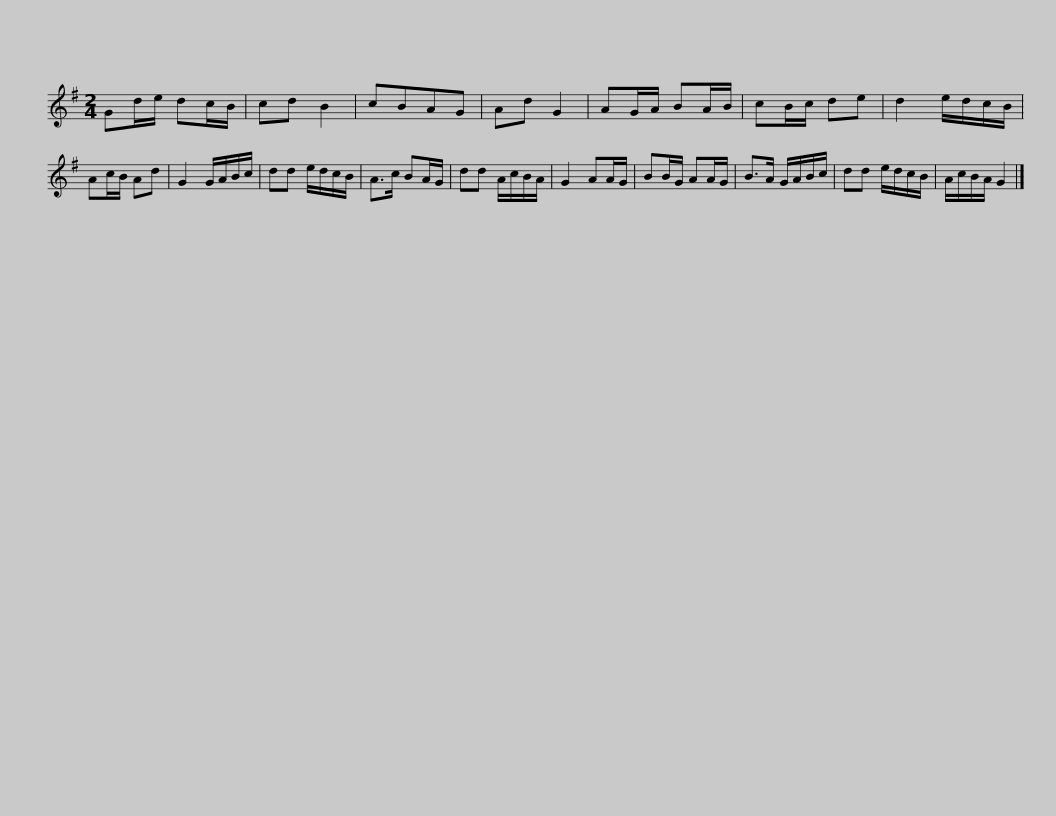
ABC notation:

X:1
L:1/8
M:2/4
I:linebreak $
K:none
V:1 treble transpose="8 "
V:1
[K:G] Gd/e/ dc/B/ | cd B2 | cBAG | Ad G2 | AG/A/ BA/B/ | %5
 cB/c/ de | d2 e/d/c/B/ | Ac/B/ Ad | G2 G/A/B/c/ |$ dd e/d/c/B/ | %10
 A>c BA/G/ | dd A/c/B/A/ | G2 AA/G/ | BB/G/ AA/G/ | B>A G/A/B/c/ | %15
 dd e/d/c/B/ | A/c/B/A/ G2 |] %17
